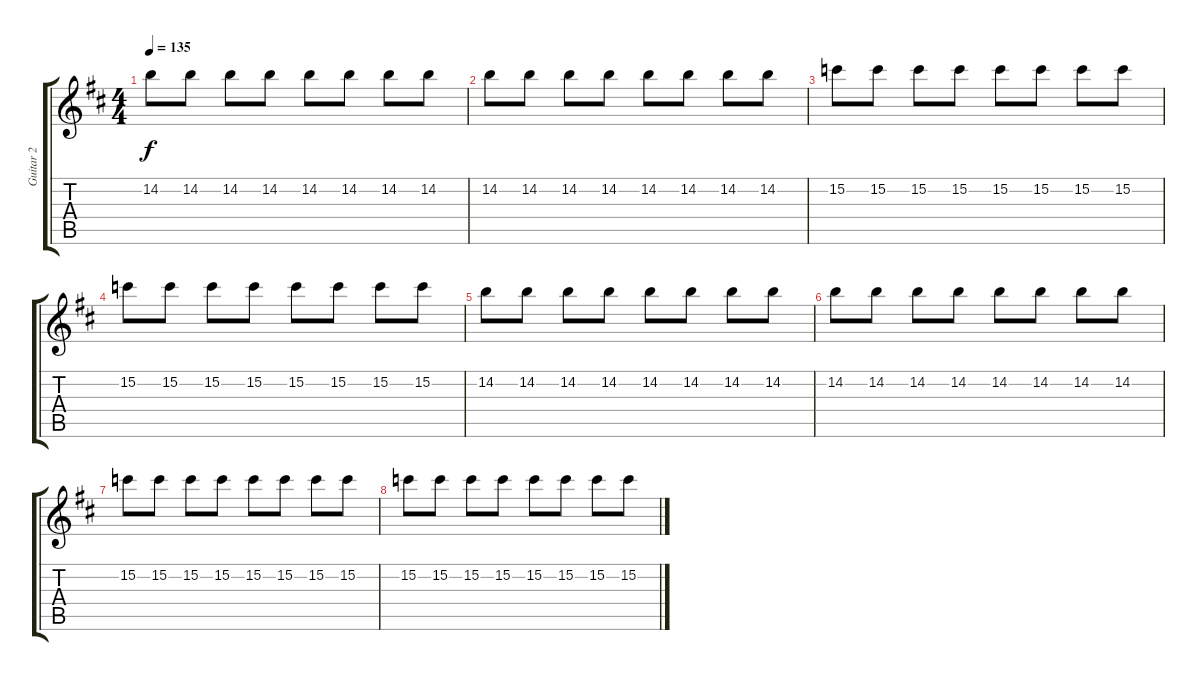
\track ("Guitar 2" "Guitar 2") {instrument distortionguitar}
\staff {score tabs}
\tuning (D4 A3 F3 C3 G2 D2) {hide}
\ts (4 4)
\tempo 135
\clef g2
\ks d
14.2.8{dy f} 14.2.8 14.2.8 14.2.8 14.2.8 14.2.8 14.2.8 14.2.8 |
14.2.8 14.2.8 14.2.8 14.2.8 14.2.8 14.2.8 14.2.8 14.2.8 |
15.2.8 15.2.8 15.2.8 15.2.8 15.2.8 15.2.8 15.2.8 15.2.8 |
15.2.8 15.2.8 15.2.8 15.2.8 15.2.8 15.2.8 15.2.8 15.2.8 |
14.2.8 14.2.8 14.2.8 14.2.8 14.2.8 14.2.8 14.2.8 14.2.8 |
14.2.8 14.2.8 14.2.8 14.2.8 14.2.8 14.2.8 14.2.8 14.2.8 |
15.2.8 15.2.8 15.2.8 15.2.8 15.2.8 15.2.8 15.2.8 15.2.8 |
15.2.8 15.2.8 15.2.8 15.2.8 15.2.8 15.2.8 15.2.8 15.2.8
